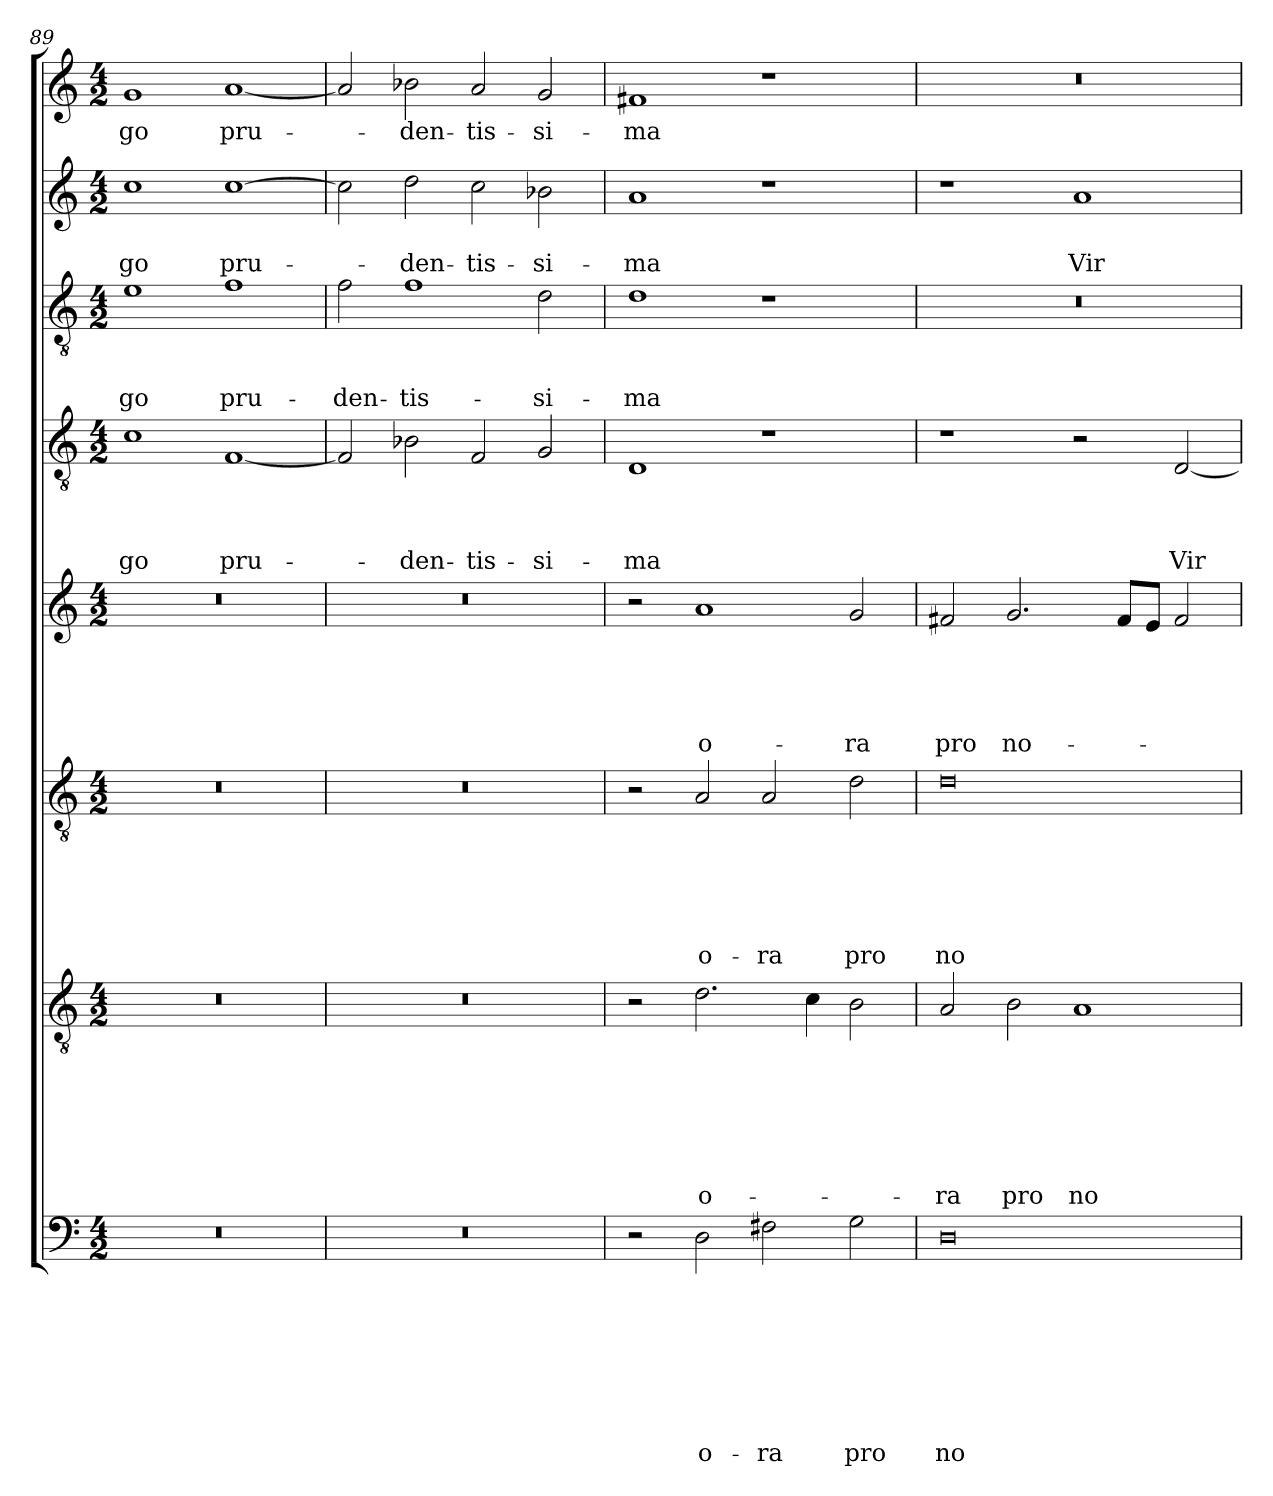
**kern	**text	**text	**text	**text	**text	**text	**text	**text	**kern	**text	**text	**text	**text	**text	**text	**text	**kern	**text	**text	**text	**text	**text	**text	**kern	**text	**text	**text	**text	**text	**kern	**text	**text	**text	**text	**kern	**text	**text	**text	**kern	**text	**text	**kern	**text
*part8	*part8	*part8	*part8	*part8	*part8	*part8	*part8	*part8	*part7	*part7	*part7	*part7	*part7	*part7	*part7	*part7	*part6	*part6	*part6	*part6	*part6	*part6	*part6	*part5	*part5	*part5	*part5	*part5	*part5	*part4	*part4	*part4	*part4	*part4	*part3	*part3	*part3	*part3	*part2	*part2	*part2	*part1	*part1
*staff8	*staff8	*staff8	*staff8	*staff8	*staff8	*staff8	*staff8	*staff8	*staff7	*staff7	*staff7	*staff7	*staff7	*staff7	*staff7	*staff7	*staff6	*staff6	*staff6	*staff6	*staff6	*staff6	*staff6	*staff5	*staff5	*staff5	*staff5	*staff5	*staff5	*staff4	*staff4	*staff4	*staff4	*staff4	*staff3	*staff3	*staff3	*staff3	*staff2	*staff2	*staff2	*staff1	*staff1
*clefF4	*	*	*	*	*	*	*	*	*clefGv2	*	*	*	*	*	*	*	*clefGv2	*	*	*	*	*	*	*clefG2	*	*	*	*	*	*clefGv2	*	*	*	*	*clefGv2	*	*	*	*clefG2	*	*	*clefG2	*
*k[]	*	*	*	*	*	*	*	*	*k[]	*	*	*	*	*	*	*	*k[]	*	*	*	*	*	*	*k[]	*	*	*	*	*	*k[]	*	*	*	*	*k[]	*	*	*	*k[]	*	*	*k[]	*
*C:	*	*	*	*	*	*	*	*	*C:	*	*	*	*	*	*	*	*C:	*	*	*	*	*	*	*C:	*	*	*	*	*	*C:	*	*	*	*	*C:	*	*	*	*C:	*	*	*C:	*
*M4/2	*	*	*	*	*	*	*	*	*M4/2	*	*	*	*	*	*	*	*M4/2	*	*	*	*	*	*	*M4/2	*	*	*	*	*	*M4/2	*	*	*	*	*M4/2	*	*	*	*M4/2	*	*	*M4/2	*
=89	=89	=89	=89	=89	=89	=89	=89	=89	=89	=89	=89	=89	=89	=89	=89	=89	=89	=89	=89	=89	=89	=89	=89	=89	=89	=89	=89	=89	=89	=89	=89	=89	=89	=89	=89	=89	=89	=89	=89	=89	=89	=89	=89
0r	.	.	.	.	.	.	.	.	0r	.	.	.	.	.	.	.	0r	.	.	.	.	.	.	0r	.	.	.	.	.	1c	.	.	.	-go	1e	.	.	-go	1cc	.	-go	1g	-go
.	.	.	.	.	.	.	.	.	.	.	.	.	.	.	.	.	.	.	.	.	.	.	.	.	.	.	.	.	.	[1F	.	.	.	pru-	1f	.	.	pru-	[1cc	.	pru-	[1a	pru-
=90	=90	=90	=90	=90	=90	=90	=90	=90	=90	=90	=90	=90	=90	=90	=90	=90	=90	=90	=90	=90	=90	=90	=90	=90	=90	=90	=90	=90	=90	=90	=90	=90	=90	=90	=90	=90	=90	=90	=90	=90	=90	=90	=90
0r	.	.	.	.	.	.	.	.	0r	.	.	.	.	.	.	.	0r	.	.	.	.	.	.	0r	.	.	.	.	.	2F/]	.	.	.	.	2f\	.	.	-den-	2cc\]	.	.	2a/]	.
.	.	.	.	.	.	.	.	.	.	.	.	.	.	.	.	.	.	.	.	.	.	.	.	.	.	.	.	.	.	2B-X\	.	.	.	-den-	1f	.	.	-tis-	2dd\	.	-den-	2b-X\	-den-
.	.	.	.	.	.	.	.	.	.	.	.	.	.	.	.	.	.	.	.	.	.	.	.	.	.	.	.	.	.	2F/	.	.	.	-tis-	.	.	.	.	2cc\	.	-tis-	2a/	-tis-
.	.	.	.	.	.	.	.	.	.	.	.	.	.	.	.	.	.	.	.	.	.	.	.	.	.	.	.	.	.	2G/	.	.	.	-si-	2d\	.	.	-si-	2b-X\	.	-si-	2g/	-si-
!!LO:LB:g=z
=91	=91	=91	=91	=91	=91	=91	=91	=91	=91	=91	=91	=91	=91	=91	=91	=91	=91	=91	=91	=91	=91	=91	=91	=91	=91	=91	=91	=91	=91	=91	=91	=91	=91	=91	=91	=91	=91	=91	=91	=91	=91	=91	=91
2r	.	.	.	.	.	.	.	.	2r	.	.	.	.	.	.	.	2r	.	.	.	.	.	.	2r	.	.	.	.	.	1D	.	.	.	-ma	1d	.	.	-ma	1a	.	-ma	1f#X	-ma
2D\	.	.	.	.	.	.	.	o-	2.d\	.	.	.	.	.	.	o-	2A/	.	.	.	.	.	o-	1a	.	.	.	.	o-	.	.	.	.	.	.	.	.	.	.	.	.	.	.
2F#X\	.	.	.	.	.	.	.	-ra	.	.	.	.	.	.	.	.	2A/	.	.	.	.	.	-ra	.	.	.	.	.	.	1r	.	.	.	.	1r	.	.	.	1r	.	.	1r	.
.	.	.	.	.	.	.	.	.	4c\	.	.	.	.	.	.	.	.	.	.	.	.	.	.	.	.	.	.	.	.	.	.	.	.	.	.	.	.	.	.	.	.	.	.
2G\	.	.	.	.	.	.	.	pro	2B\	.	.	.	.	.	.	.	2d\	.	.	.	.	.	pro	2g/	.	.	.	.	-ra	.	.	.	.	.	.	.	.	.	.	.	.	.	.
=92	=92	=92	=92	=92	=92	=92	=92	=92	=92	=92	=92	=92	=92	=92	=92	=92	=92	=92	=92	=92	=92	=92	=92	=92	=92	=92	=92	=92	=92	=92	=92	=92	=92	=92	=92	=92	=92	=92	=92	=92	=92	=92	=92
0D	.	.	.	.	.	.	.	no-	2A/	.	.	.	.	.	.	-ra	0d	.	.	.	.	.	no-	2f#X/	.	.	.	.	pro	1r	.	.	.	.	0r	.	.	.	1r	.	.	0r	.
.	.	.	.	.	.	.	.	.	2B\	.	.	.	.	.	.	pro	.	.	.	.	.	.	.	2.g/	.	.	.	.	no-	.	.	.	.	.	.	.	.	.	.	.	.	.	.
.	.	.	.	.	.	.	.	.	1A	.	.	.	.	.	.	no-	.	.	.	.	.	.	.	.	.	.	.	.	.	2r	.	.	.	.	.	.	.	.	1a	.	Vir-	.	.
.	.	.	.	.	.	.	.	.	.	.	.	.	.	.	.	.	.	.	.	.	.	.	.	8f#/L	.	.	.	.	.	.	.	.	.	.	.	.	.	.	.	.	.	.	.
.	.	.	.	.	.	.	.	.	.	.	.	.	.	.	.	.	.	.	.	.	.	.	.	8e/J	.	.	.	.	.	.	.	.	.	.	.	.	.	.	.	.	.	.	.
.	.	.	.	.	.	.	.	.	.	.	.	.	.	.	.	.	.	.	.	.	.	.	.	2f#/	.	.	.	.	.	[2D/	.	.	.	Vir-	.	.	.	.	.	.	.	.	.
=	=	=	=	=	=	=	=	=	=	=	=	=	=	=	=	=	=	=	=	=	=	=	=	=	=	=	=	=	=	=	=	=	=	=	=	=	=	=	=	=	=	=	=
*-	*-	*-	*-	*-	*-	*-	*-	*-	*-	*-	*-	*-	*-	*-	*-	*-	*-	*-	*-	*-	*-	*-	*-	*-	*-	*-	*-	*-	*-	*-	*-	*-	*-	*-	*-	*-	*-	*-	*-	*-	*-	*-	*-
